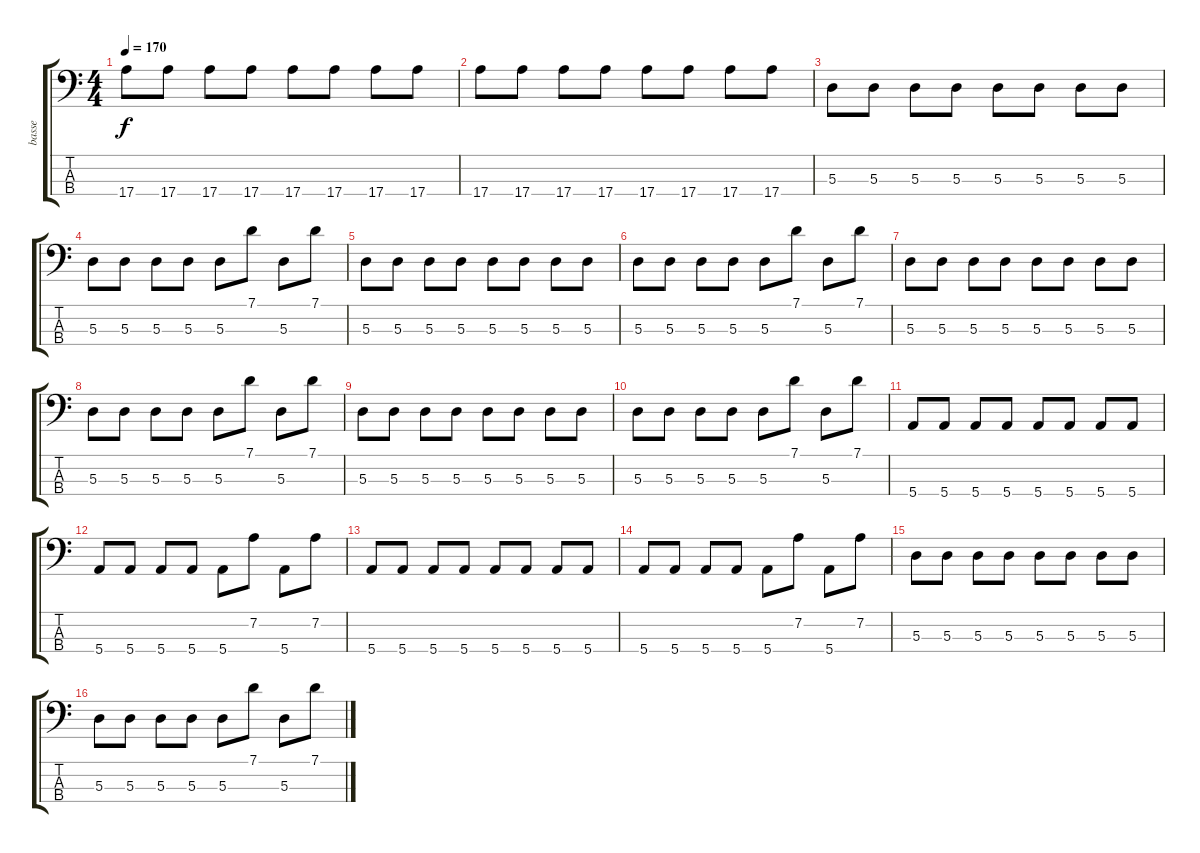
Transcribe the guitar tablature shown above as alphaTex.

\track ("basse" "basse") {instrument electricbasspick}
\staff {score tabs}
\tuning (G2 D2 A1 E1) {hide}
\ts (4 4)
\tempo 170
\clef f4
\ks c
17.4.8{dy f} 17.4.8 17.4.8 17.4.8 17.4.8 17.4.8 17.4.8 17.4.8 |
17.4.8 17.4.8 17.4.8 17.4.8 17.4.8 17.4.8 17.4.8 17.4.8 |
5.3.8 5.3.8 5.3.8 5.3.8 5.3.8 5.3.8 5.3.8 5.3.8 |
5.3.8 5.3.8 5.3.8 5.3.8 5.3.8 7.1.8 5.3.8 7.1.8 |
5.3.8 5.3.8 5.3.8 5.3.8 5.3.8 5.3.8 5.3.8 5.3.8 |
5.3.8 5.3.8 5.3.8 5.3.8 5.3.8 7.1.8 5.3.8 7.1.8 |
5.3.8 5.3.8 5.3.8 5.3.8 5.3.8 5.3.8 5.3.8 5.3.8 |
5.3.8 5.3.8 5.3.8 5.3.8 5.3.8 7.1.8 5.3.8 7.1.8 |
5.3.8 5.3.8 5.3.8 5.3.8 5.3.8 5.3.8 5.3.8 5.3.8 |
5.3.8 5.3.8 5.3.8 5.3.8 5.3.8 7.1.8 5.3.8 7.1.8 |
5.4.8 5.4.8 5.4.8 5.4.8 5.4.8 5.4.8 5.4.8 5.4.8 |
5.4.8 5.4.8 5.4.8 5.4.8 5.4.8 7.2.8 5.4.8 7.2.8 |
5.4.8 5.4.8 5.4.8 5.4.8 5.4.8 5.4.8 5.4.8 5.4.8 |
5.4.8 5.4.8 5.4.8 5.4.8 5.4.8 7.2.8 5.4.8 7.2.8 |
5.3.8 5.3.8 5.3.8 5.3.8 5.3.8 5.3.8 5.3.8 5.3.8 |
5.3.8 5.3.8 5.3.8 5.3.8 5.3.8 7.1.8 5.3.8 7.1.8
